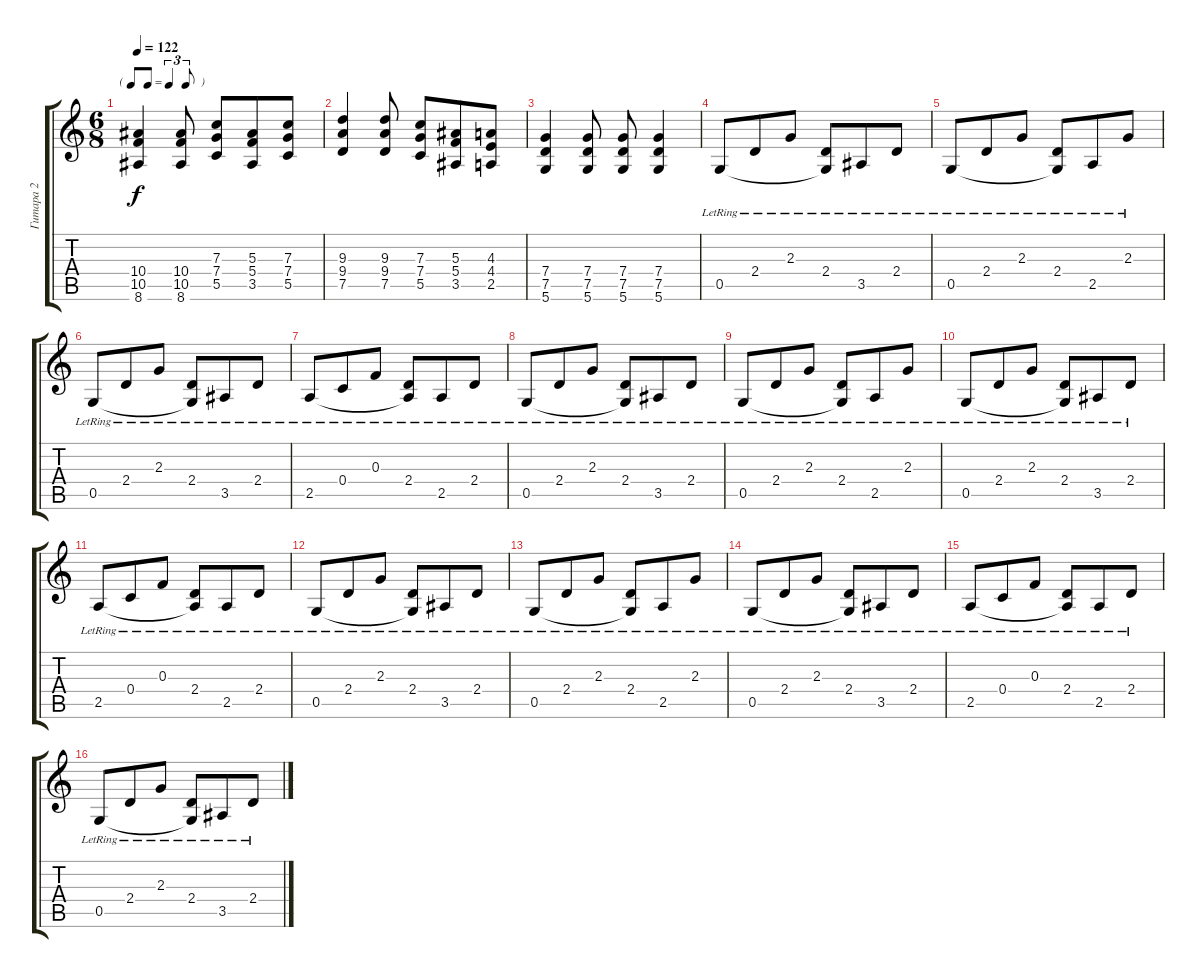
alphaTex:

\track ("Гитара 2" "Гитара 2") {instrument overdrivenguitar}
\staff {score tabs}
\tuning (D4 A3 F3 C3 G2 D2) {hide}
\ts (6 8)
\tf triplet8th
\tempo 122
\clef g2
\ks c
(10.4 10.5 8.6).4{dy f} (10.4 10.5 8.6).8 (7.3 7.4 5.5).8 (5.3 5.4 3.5).8 (7.3 7.4 5.5).8 |
(9.3 9.4 7.5).4 (9.3 9.4 7.5).8 (7.3 7.4 5.5).8 (5.3 5.4 3.5).8 (4.3 4.4 2.5).8 |
(7.4 7.5 5.6).4 (7.4 7.5 5.6).8 (7.4 7.5 5.6).8 (7.4 7.5 5.6).4 |
0.5{lr}.8{instrument acousticguitarsteel} 2.4{lr}.8 2.3{lr}.8 (2.4{lr} 0.5{t}).8 3.5{lr}.8 2.4{lr}.8 |
0.5{lr}.8 2.4{lr}.8 2.3{lr}.8 (2.4{lr} 0.5{t}).8 2.5{lr}.8 2.3{lr}.8 |
0.5{lr}.8 2.4{lr}.8 2.3{lr}.8 (2.4{lr} 0.5{t}).8 3.5{lr}.8 2.4{lr}.8 |
2.5{lr}.8 0.4{lr}.8 0.3{lr}.8 (2.4{lr} 2.5{t}).8 2.5{lr}.8 2.4{lr}.8 |
0.5{lr}.8 2.4{lr}.8 2.3{lr}.8 (2.4{lr} 0.5{t}).8 3.5{lr}.8 2.4{lr}.8 |
0.5{lr}.8 2.4{lr}.8 2.3{lr}.8 (2.4{lr} 0.5{t}).8 2.5{lr}.8 2.3{lr}.8 |
0.5{lr}.8 2.4{lr}.8 2.3{lr}.8 (2.4{lr} 0.5{t}).8 3.5{lr}.8 2.4{lr}.8 |
2.5{lr}.8 0.4{lr}.8 0.3{lr}.8 (2.4{lr} 2.5{t}).8 2.5{lr}.8 2.4{lr}.8 |
0.5{lr}.8{instrument distortionguitar} 2.4{lr}.8 2.3{lr}.8 (2.4{lr} 0.5{t}).8 3.5{lr}.8 2.4{lr}.8 |
0.5{lr}.8 2.4{lr}.8 2.3{lr}.8 (2.4{lr} 0.5{t}).8 2.5{lr}.8 2.3{lr}.8 |
0.5{lr}.8 2.4{lr}.8 2.3{lr}.8 (2.4{lr} 0.5{t}).8 3.5{lr}.8 2.4{lr}.8 |
2.5{lr}.8 0.4{lr}.8 0.3{lr}.8 (2.4{lr} 2.5{t}).8 2.5{lr}.8 2.4{lr}.8 |
0.5{lr}.8 2.4{lr}.8 2.3{lr}.8 (2.4{lr} 0.5{t}).8 3.5{lr}.8 2.4{lr}.8
